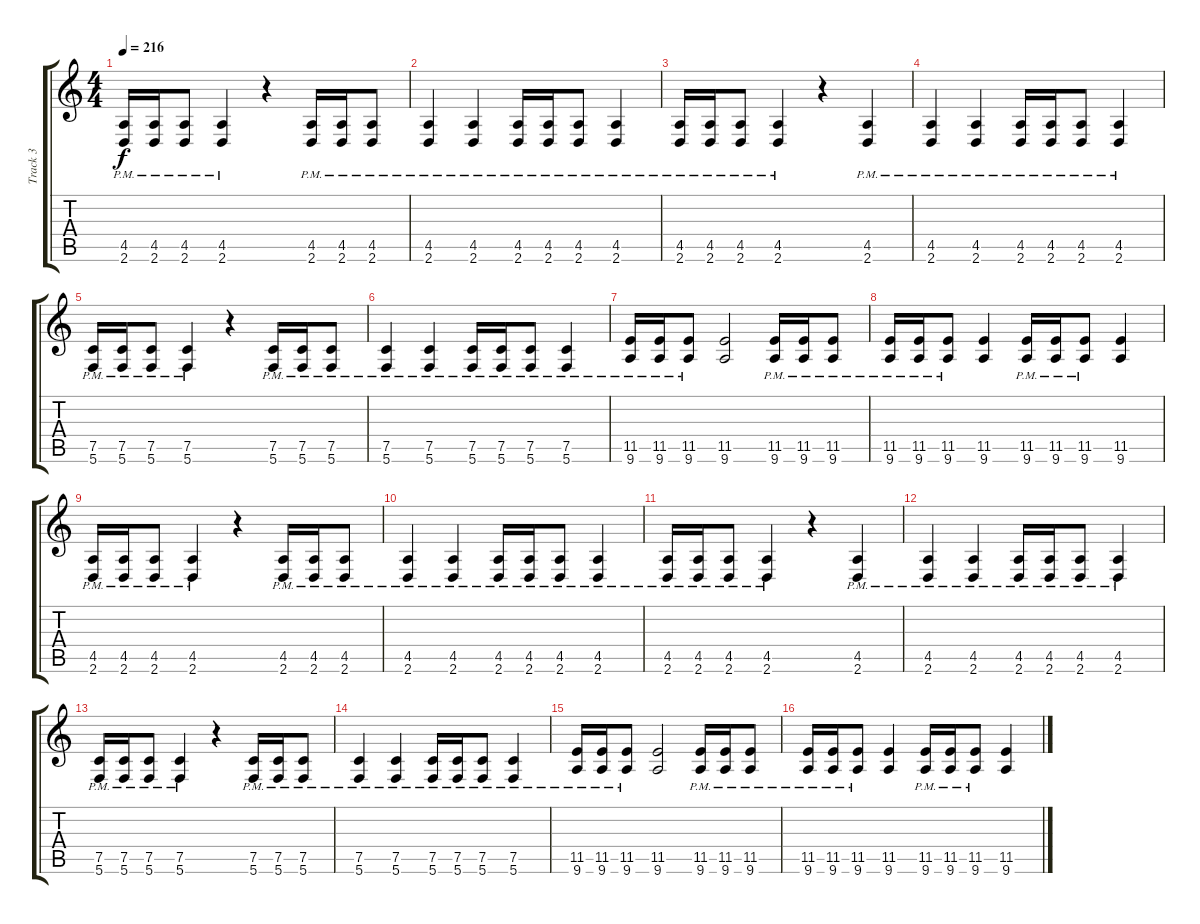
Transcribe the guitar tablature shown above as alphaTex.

\track ("Track 3" "Track 3") {instrument overdrivenguitar}
\staff {score tabs}
\tuning (C4 G3 Eb3 Bb2 F2 C2) {hide}
\ts (4 4)
\tempo 216
\clef g2
\ks c
(4.5{pm} 2.6{pm}).16{dy f} (4.5{pm} 2.6{pm}).16 (4.5{pm} 2.6{pm}).8 (4.5{pm} 2.6{pm}).4 r.4 (4.5{pm} 2.6{pm}).16 (4.5{pm} 2.6{pm}).16 (4.5{pm} 2.6{pm}).8 |
(4.5{pm} 2.6{pm}).4 (4.5{pm} 2.6{pm}).4 (4.5{pm} 2.6{pm}).16 (4.5{pm} 2.6{pm}).16 (4.5{pm} 2.6{pm}).8 (4.5{pm} 2.6{pm}).4 |
(4.5{pm} 2.6{pm}).16 (4.5{pm} 2.6{pm}).16 (4.5{pm} 2.6{pm}).8 (4.5{pm} 2.6{pm}).4 r.4 (4.5{pm} 2.6{pm}).4 |
(4.5{pm} 2.6{pm}).4 (4.5{pm} 2.6{pm}).4 (4.5{pm} 2.6{pm}).16 (4.5{pm} 2.6{pm}).16 (4.5{pm} 2.6{pm}).8 (4.5{pm} 2.6{pm}).4 |
(7.5{pm} 5.6{pm}).16 (7.5{pm} 5.6{pm}).16 (7.5{pm} 5.6{pm}).8 (7.5{pm} 5.6{pm}).4 r.4 (7.5{pm} 5.6{pm}).16 (7.5{pm} 5.6{pm}).16 (7.5{pm} 5.6{pm}).8 |
(7.5{pm} 5.6{pm}).4 (7.5{pm} 5.6{pm}).4 (7.5{pm} 5.6{pm}).16 (7.5{pm} 5.6{pm}).16 (7.5{pm} 5.6{pm}).8 (7.5{pm} 5.6{pm}).4 |
(11.5{pm} 9.6{pm}).16 (11.5{pm} 9.6{pm}).16 (11.5{pm} 9.6{pm}).8 (11.5 9.6).2 (11.5{pm} 9.6{pm}).16 (11.5{pm} 9.6{pm}).16 (11.5{pm} 9.6{pm}).8 |
(11.5{pm} 9.6{pm}).16 (11.5{pm} 9.6{pm}).16 (11.5{pm} 9.6{pm}).8 (11.5 9.6).4 (11.5{pm} 9.6{pm}).16 (11.5{pm} 9.6{pm}).16 (11.5{pm} 9.6{pm}).8 (11.5 9.6).4 |
(4.5{pm} 2.6{pm}).16 (4.5{pm} 2.6{pm}).16 (4.5{pm} 2.6{pm}).8 (4.5{pm} 2.6{pm}).4 r.4 (4.5{pm} 2.6{pm}).16 (4.5{pm} 2.6{pm}).16 (4.5{pm} 2.6{pm}).8 |
(4.5{pm} 2.6{pm}).4 (4.5{pm} 2.6{pm}).4 (4.5{pm} 2.6{pm}).16 (4.5{pm} 2.6{pm}).16 (4.5{pm} 2.6{pm}).8 (4.5{pm} 2.6{pm}).4 |
(4.5{pm} 2.6{pm}).16 (4.5{pm} 2.6{pm}).16 (4.5{pm} 2.6{pm}).8 (4.5{pm} 2.6{pm}).4 r.4 (4.5{pm} 2.6{pm}).4 |
(4.5{pm} 2.6{pm}).4 (4.5{pm} 2.6{pm}).4 (4.5{pm} 2.6{pm}).16 (4.5{pm} 2.6{pm}).16 (4.5{pm} 2.6{pm}).8 (4.5{pm} 2.6{pm}).4 |
(7.5{pm} 5.6{pm}).16 (7.5{pm} 5.6{pm}).16 (7.5{pm} 5.6{pm}).8 (7.5{pm} 5.6{pm}).4 r.4 (7.5{pm} 5.6{pm}).16 (7.5{pm} 5.6{pm}).16 (7.5{pm} 5.6{pm}).8 |
(7.5{pm} 5.6{pm}).4 (7.5{pm} 5.6{pm}).4 (7.5{pm} 5.6{pm}).16 (7.5{pm} 5.6{pm}).16 (7.5{pm} 5.6{pm}).8 (7.5{pm} 5.6{pm}).4 |
(11.5{pm} 9.6{pm}).16 (11.5{pm} 9.6{pm}).16 (11.5{pm} 9.6{pm}).8 (11.5 9.6).2 (11.5{pm} 9.6{pm}).16 (11.5{pm} 9.6{pm}).16 (11.5{pm} 9.6{pm}).8 |
(11.5{pm} 9.6{pm}).16 (11.5{pm} 9.6{pm}).16 (11.5{pm} 9.6{pm}).8 (11.5 9.6).4 (11.5{pm} 9.6{pm}).16 (11.5{pm} 9.6{pm}).16 (11.5{pm} 9.6{pm}).8 (11.5 9.6).4
